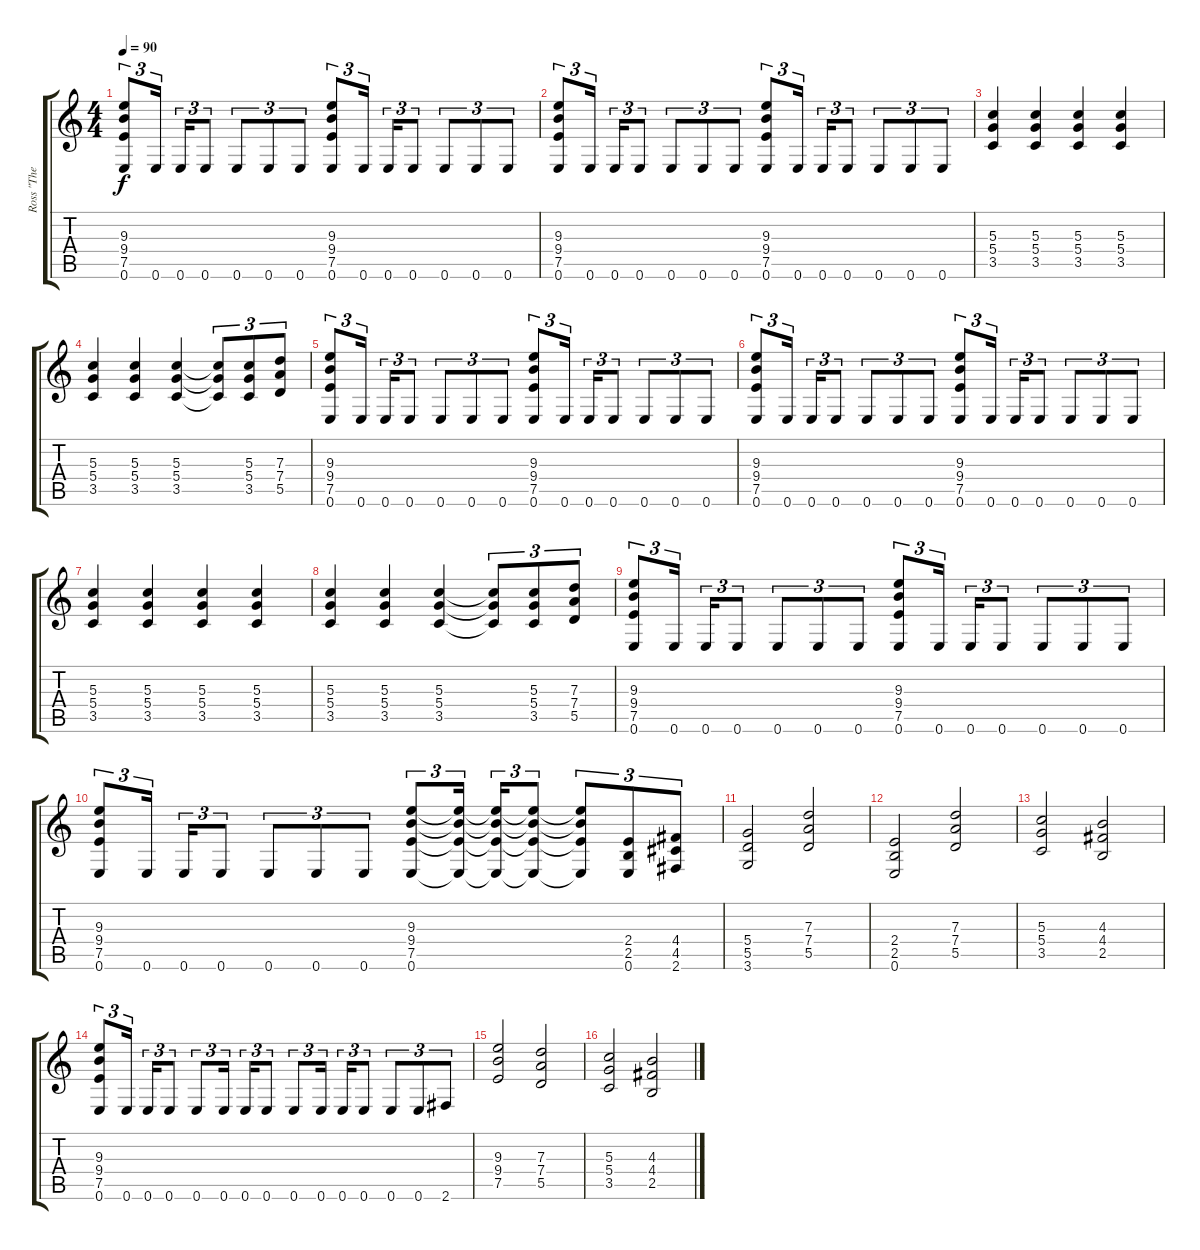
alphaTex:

\track ("Ross \"The Boss\" Friedman Rhythm" "Ross \"The ") {instrument distortionguitar}
\staff {score tabs}
\tuning (E4 B3 G3 D3 A2 E2) {hide}
\ts (4 4)
\tempo 90
\clef g2
\ks c
(9.3 9.4 7.5 0.6).8{tu (3 2) dy f} 0.6.16{tu (3 2)} 0.6.16{tu (3 2)} 0.6.8{tu (3 2)} 0.6.8{tu (3 2)} 0.6.8{tu (3 2)} 0.6.8{tu (3 2)} (9.3 9.4 7.5 0.6).8{tu (3 2)} 0.6.16{tu (3 2)} 0.6.16{tu (3 2)} 0.6.8{tu (3 2)} 0.6.8{tu (3 2)} 0.6.8{tu (3 2)} 0.6.8{tu (3 2)} |
(9.3 9.4 7.5 0.6).8{tu (3 2)} 0.6.16{tu (3 2)} 0.6.16{tu (3 2)} 0.6.8{tu (3 2)} 0.6.8{tu (3 2)} 0.6.8{tu (3 2)} 0.6.8{tu (3 2)} (9.3 9.4 7.5 0.6).8{tu (3 2)} 0.6.16{tu (3 2)} 0.6.16{tu (3 2)} 0.6.8{tu (3 2)} 0.6.8{tu (3 2)} 0.6.8{tu (3 2)} 0.6.8{tu (3 2)} |
(5.3 5.4 3.5).4 (5.3 5.4 3.5).4 (5.3 5.4 3.5).4 (5.3 5.4 3.5).4 |
(5.3 5.4 3.5).4 (5.3 5.4 3.5).4 (5.3 5.4 3.5).4 (5.3{t} 5.4{t} 3.5{t}).8{tu (3 2)} (5.3 5.4 3.5).8{tu (3 2)} (7.3 7.4 5.5).8{tu (3 2)} |
(9.3 9.4 7.5 0.6).8{tu (3 2)} 0.6.16{tu (3 2)} 0.6.16{tu (3 2)} 0.6.8{tu (3 2)} 0.6.8{tu (3 2)} 0.6.8{tu (3 2)} 0.6.8{tu (3 2)} (9.3 9.4 7.5 0.6).8{tu (3 2)} 0.6.16{tu (3 2)} 0.6.16{tu (3 2)} 0.6.8{tu (3 2)} 0.6.8{tu (3 2)} 0.6.8{tu (3 2)} 0.6.8{tu (3 2)} |
(9.3 9.4 7.5 0.6).8{tu (3 2)} 0.6.16{tu (3 2)} 0.6.16{tu (3 2)} 0.6.8{tu (3 2)} 0.6.8{tu (3 2)} 0.6.8{tu (3 2)} 0.6.8{tu (3 2)} (9.3 9.4 7.5 0.6).8{tu (3 2)} 0.6.16{tu (3 2)} 0.6.16{tu (3 2)} 0.6.8{tu (3 2)} 0.6.8{tu (3 2)} 0.6.8{tu (3 2)} 0.6.8{tu (3 2)} |
(5.3 5.4 3.5).4 (5.3 5.4 3.5).4 (5.3 5.4 3.5).4 (5.3 5.4 3.5).4 |
(5.3 5.4 3.5).4 (5.3 5.4 3.5).4 (5.3 5.4 3.5).4 (5.3{t} 5.4{t} 3.5{t}).8{tu (3 2)} (5.3 5.4 3.5).8{tu (3 2)} (7.3 7.4 5.5).8{tu (3 2)} |
(9.3 9.4 7.5 0.6).8{tu (3 2)} 0.6.16{tu (3 2)} 0.6.16{tu (3 2)} 0.6.8{tu (3 2)} 0.6.8{tu (3 2)} 0.6.8{tu (3 2)} 0.6.8{tu (3 2)} (9.3 9.4 7.5 0.6).8{tu (3 2)} 0.6.16{tu (3 2)} 0.6.16{tu (3 2)} 0.6.8{tu (3 2)} 0.6.8{tu (3 2)} 0.6.8{tu (3 2)} 0.6.8{tu (3 2)} |
(9.3 9.4 7.5 0.6).8{tu (3 2)} 0.6.16{tu (3 2)} 0.6.16{tu (3 2)} 0.6.8{tu (3 2)} 0.6.8{tu (3 2)} 0.6.8{tu (3 2)} 0.6.8{tu (3 2)} (9.3 9.4 7.5 0.6).8{tu (3 2)} (9.3{t} 9.4{t} 7.5{t} 0.6{t}).16{tu (3 2)} (9.3{t} 9.4{t} 7.5{t} 0.6{t}).16{tu (3 2)} (9.3{t} 9.4{t} 7.5{t} 0.6{t}).8{tu (3 2)} (9.3{t} 9.4{t} 7.5{t} 0.6{t}).8{tu (3 2)} (2.4 2.5 0.6).8{tu (3 2)} (4.4 4.5 2.6).8{tu (3 2)} |
(5.4 5.5 3.6).2 (7.3 7.4 5.5).2 |
(2.4 2.5 0.6).2 (7.3 7.4 5.5).2 |
(5.3 5.4 3.5).2 (4.3 4.4 2.5).2 |
(9.3 9.4 7.5 0.6).8{tu (3 2)} 0.6.16{tu (3 2)} 0.6.16{tu (3 2)} 0.6.8{tu (3 2)} 0.6.8{tu (3 2)} 0.6.16{tu (3 2)} 0.6.16{tu (3 2)} 0.6.8{tu (3 2)} 0.6.8{tu (3 2)} 0.6.16{tu (3 2)} 0.6.16{tu (3 2)} 0.6.8{tu (3 2)} 0.6.8{tu (3 2)} 0.6.8{tu (3 2)} 2.6.8{tu (3 2)} |
(9.3 9.4 7.5).2 (7.3 7.4 5.5).2 |
(5.3 5.4 3.5).2 (4.3 4.4 2.5).2
